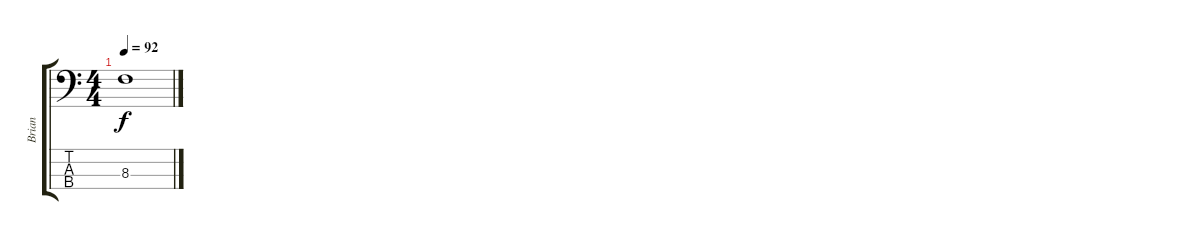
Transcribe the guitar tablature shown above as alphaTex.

\track ("Brian" "Brian") {instrument electricbasspick}
\staff {score tabs}
\tuning (G2 D2 A1 E1) {hide}
\ts (4 4)
\tempo 92
\clef f4
\ks c
8.3.1{dy f}
